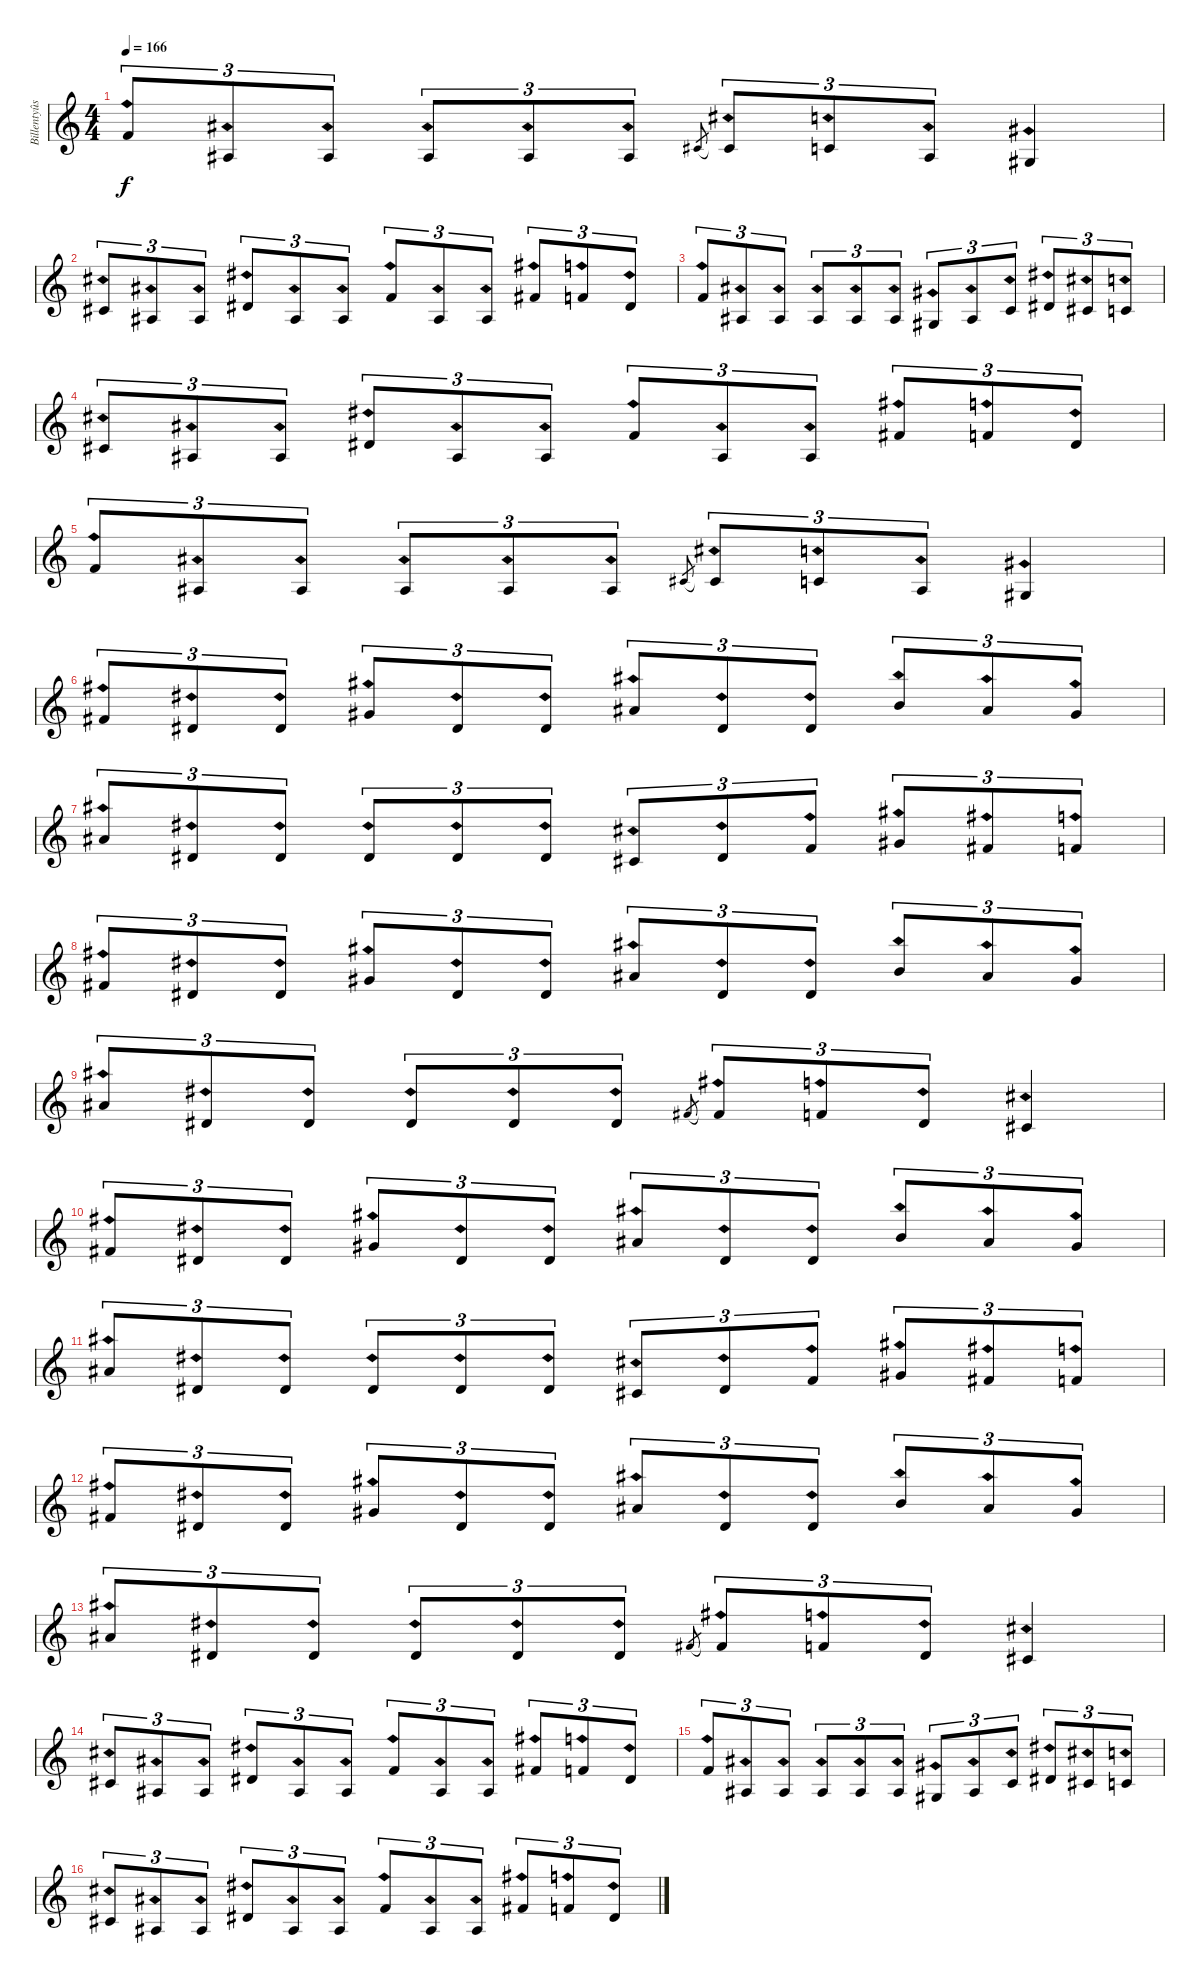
\track ("Billentyûs 1 (Mats Olausson)" "Billentyûs") {instrument lead3calliope}
\staff {score}
\tuning (E4 B3 G3 D3 A2 E2) {hide}
\ts (4 4)
\tempo 166
\clef g2
\ks c
1.1{ph 12}.8{tu (3 2) dy f} 3.3{ph 12}.8{tu (3 2)} 3.3{ph 12}.8{tu (3 2)} 3.3{ph 12}.8{tu (3 2)} 3.3{ph 12}.8{tu (3 2)} 3.3{ph 12}.8{tu (3 2)} 2.2{h}.8{gr} 2.2{ph 12}.8{tu (3 2)} 1.2{ph 12}.8{tu (3 2)} 3.3{ph 12}.8{tu (3 2)} 1.3{ph 12}.4 |
2.2{ph 12}.8{tu (3 2)} 3.3{ph 12}.8{tu (3 2)} 3.3{ph 12}.8{tu (3 2)} 4.2{ph 12}.8{tu (3 2)} 3.3{ph 12}.8{tu (3 2)} 3.3{ph 12}.8{tu (3 2)} 1.1{ph 12}.8{tu (3 2)} 3.3{ph 12}.8{tu (3 2)} 3.3{ph 12}.8{tu (3 2)} 2.1{ph 12}.8{tu (3 2)} 1.1{ph 12}.8{tu (3 2)} 4.2{ph 12}.8{tu (3 2)} |
1.1{ph 12}.8{tu (3 2)} 3.3{ph 12}.8{tu (3 2)} 3.3{ph 12}.8{tu (3 2)} 3.3{ph 12}.8{tu (3 2)} 3.3{ph 12}.8{tu (3 2)} 3.3{ph 12}.8{tu (3 2)} 1.3{ph 12}.8{tu (3 2)} 3.3{ph 12}.8{tu (3 2)} 1.2{ph 12}.8{tu (3 2)} 4.2{ph 12}.8{tu (3 2)} 2.2{ph 12}.8{tu (3 2)} 1.2{ph 12}.8{tu (3 2)} |
2.2{ph 12}.8{tu (3 2)} 3.3{ph 12}.8{tu (3 2)} 3.3{ph 12}.8{tu (3 2)} 4.2{ph 12}.8{tu (3 2)} 3.3{ph 12}.8{tu (3 2)} 3.3{ph 12}.8{tu (3 2)} 1.1{ph 12}.8{tu (3 2)} 3.3{ph 12}.8{tu (3 2)} 3.3{ph 12}.8{tu (3 2)} 2.1{ph 12}.8{tu (3 2)} 1.1{ph 12}.8{tu (3 2)} 4.2{ph 12}.8{tu (3 2)} |
1.1{ph 12}.8{tu (3 2)} 3.3{ph 12}.8{tu (3 2)} 3.3{ph 12}.8{tu (3 2)} 3.3{ph 12}.8{tu (3 2)} 3.3{ph 12}.8{tu (3 2)} 3.3{ph 12}.8{tu (3 2)} 2.2{h}.8{gr} 2.2{ph 12}.8{tu (3 2)} 1.2{ph 12}.8{tu (3 2)} 3.3{ph 12}.8{tu (3 2)} 1.3{ph 12}.4 |
2.1{ph 12}.8{tu (3 2)} 4.2{ph 12}.8{tu (3 2)} 4.2{ph 12}.8{tu (3 2)} 4.1{ph 12}.8{tu (3 2)} 4.2{ph 12}.8{tu (3 2)} 4.2{ph 12}.8{tu (3 2)} 6.1{ph 12}.8{tu (3 2)} 4.2{ph 12}.8{tu (3 2)} 4.2{ph 12}.8{tu (3 2)} 7.1{ph 12}.8{tu (3 2)} 6.1{ph 12}.8{tu (3 2)} 4.1{ph 12}.8{tu (3 2)} |
6.1{ph 12}.8{tu (3 2)} 4.2{ph 12}.8{tu (3 2)} 4.2{ph 12}.8{tu (3 2)} 4.2{ph 12}.8{tu (3 2)} 4.2{ph 12}.8{tu (3 2)} 4.2{ph 12}.8{tu (3 2)} 2.2{ph 12}.8{tu (3 2)} 4.2{ph 12}.8{tu (3 2)} 1.1{ph 12}.8{tu (3 2)} 4.1{ph 12}.8{tu (3 2)} 2.1{ph 12}.8{tu (3 2)} 1.1{ph 12}.8{tu (3 2)} |
2.1{ph 12}.8{tu (3 2)} 4.2{ph 12}.8{tu (3 2)} 4.2{ph 12}.8{tu (3 2)} 4.1{ph 12}.8{tu (3 2)} 4.2{ph 12}.8{tu (3 2)} 4.2{ph 12}.8{tu (3 2)} 6.1{ph 12}.8{tu (3 2)} 4.2{ph 12}.8{tu (3 2)} 4.2{ph 12}.8{tu (3 2)} 7.1{ph 12}.8{tu (3 2)} 6.1{ph 12}.8{tu (3 2)} 4.1{ph 12}.8{tu (3 2)} |
6.1{ph 12}.8{tu (3 2)} 4.2{ph 12}.8{tu (3 2)} 4.2{ph 12}.8{tu (3 2)} 4.2{ph 12}.8{tu (3 2)} 4.2{ph 12}.8{tu (3 2)} 4.2{ph 12}.8{tu (3 2)} 2.1{h}.8{gr} 2.1{ph 12}.8{tu (3 2)} 1.1{ph 12}.8{tu (3 2)} 4.2{ph 12}.8{tu (3 2)} 2.2{ph 12}.4 |
2.1{ph 12}.8{tu (3 2)} 4.2{ph 12}.8{tu (3 2)} 4.2{ph 12}.8{tu (3 2)} 4.1{ph 12}.8{tu (3 2)} 4.2{ph 12}.8{tu (3 2)} 4.2{ph 12}.8{tu (3 2)} 6.1{ph 12}.8{tu (3 2)} 4.2{ph 12}.8{tu (3 2)} 4.2{ph 12}.8{tu (3 2)} 7.1{ph 12}.8{tu (3 2)} 6.1{ph 12}.8{tu (3 2)} 4.1{ph 12}.8{tu (3 2)} |
6.1{ph 12}.8{tu (3 2)} 4.2{ph 12}.8{tu (3 2)} 4.2{ph 12}.8{tu (3 2)} 4.2{ph 12}.8{tu (3 2)} 4.2{ph 12}.8{tu (3 2)} 4.2{ph 12}.8{tu (3 2)} 2.2{ph 12}.8{tu (3 2)} 4.2{ph 12}.8{tu (3 2)} 1.1{ph 12}.8{tu (3 2)} 4.1{ph 12}.8{tu (3 2)} 2.1{ph 12}.8{tu (3 2)} 1.1{ph 12}.8{tu (3 2)} |
2.1{ph 12}.8{tu (3 2)} 4.2{ph 12}.8{tu (3 2)} 4.2{ph 12}.8{tu (3 2)} 4.1{ph 12}.8{tu (3 2)} 4.2{ph 12}.8{tu (3 2)} 4.2{ph 12}.8{tu (3 2)} 6.1{ph 12}.8{tu (3 2)} 4.2{ph 12}.8{tu (3 2)} 4.2{ph 12}.8{tu (3 2)} 7.1{ph 12}.8{tu (3 2)} 6.1{ph 12}.8{tu (3 2)} 4.1{ph 12}.8{tu (3 2)} |
6.1{ph 12}.8{tu (3 2)} 4.2{ph 12}.8{tu (3 2)} 4.2{ph 12}.8{tu (3 2)} 4.2{ph 12}.8{tu (3 2)} 4.2{ph 12}.8{tu (3 2)} 4.2{ph 12}.8{tu (3 2)} 2.1{h}.8{gr} 2.1{ph 12}.8{tu (3 2)} 1.1{ph 12}.8{tu (3 2)} 4.2{ph 12}.8{tu (3 2)} 2.2{ph 12}.4 |
2.2{ph 12}.8{tu (3 2)} 3.3{ph 12}.8{tu (3 2)} 3.3{ph 12}.8{tu (3 2)} 4.2{ph 12}.8{tu (3 2)} 3.3{ph 12}.8{tu (3 2)} 3.3{ph 12}.8{tu (3 2)} 1.1{ph 12}.8{tu (3 2)} 3.3{ph 12}.8{tu (3 2)} 3.3{ph 12}.8{tu (3 2)} 2.1{ph 12}.8{tu (3 2)} 1.1{ph 12}.8{tu (3 2)} 4.2{ph 12}.8{tu (3 2)} |
1.1{ph 12}.8{tu (3 2)} 3.3{ph 12}.8{tu (3 2)} 3.3{ph 12}.8{tu (3 2)} 3.3{ph 12}.8{tu (3 2)} 3.3{ph 12}.8{tu (3 2)} 3.3{ph 12}.8{tu (3 2)} 1.3{ph 12}.8{tu (3 2)} 3.3{ph 12}.8{tu (3 2)} 1.2{ph 12}.8{tu (3 2)} 4.2{ph 12}.8{tu (3 2)} 2.2{ph 12}.8{tu (3 2)} 1.2{ph 12}.8{tu (3 2)} |
2.2{ph 12}.8{tu (3 2)} 3.3{ph 12}.8{tu (3 2)} 3.3{ph 12}.8{tu (3 2)} 4.2{ph 12}.8{tu (3 2)} 3.3{ph 12}.8{tu (3 2)} 3.3{ph 12}.8{tu (3 2)} 1.1{ph 12}.8{tu (3 2)} 3.3{ph 12}.8{tu (3 2)} 3.3{ph 12}.8{tu (3 2)} 2.1{ph 12}.8{tu (3 2)} 1.1{ph 12}.8{tu (3 2)} 4.2{ph 12}.8{tu (3 2)}
